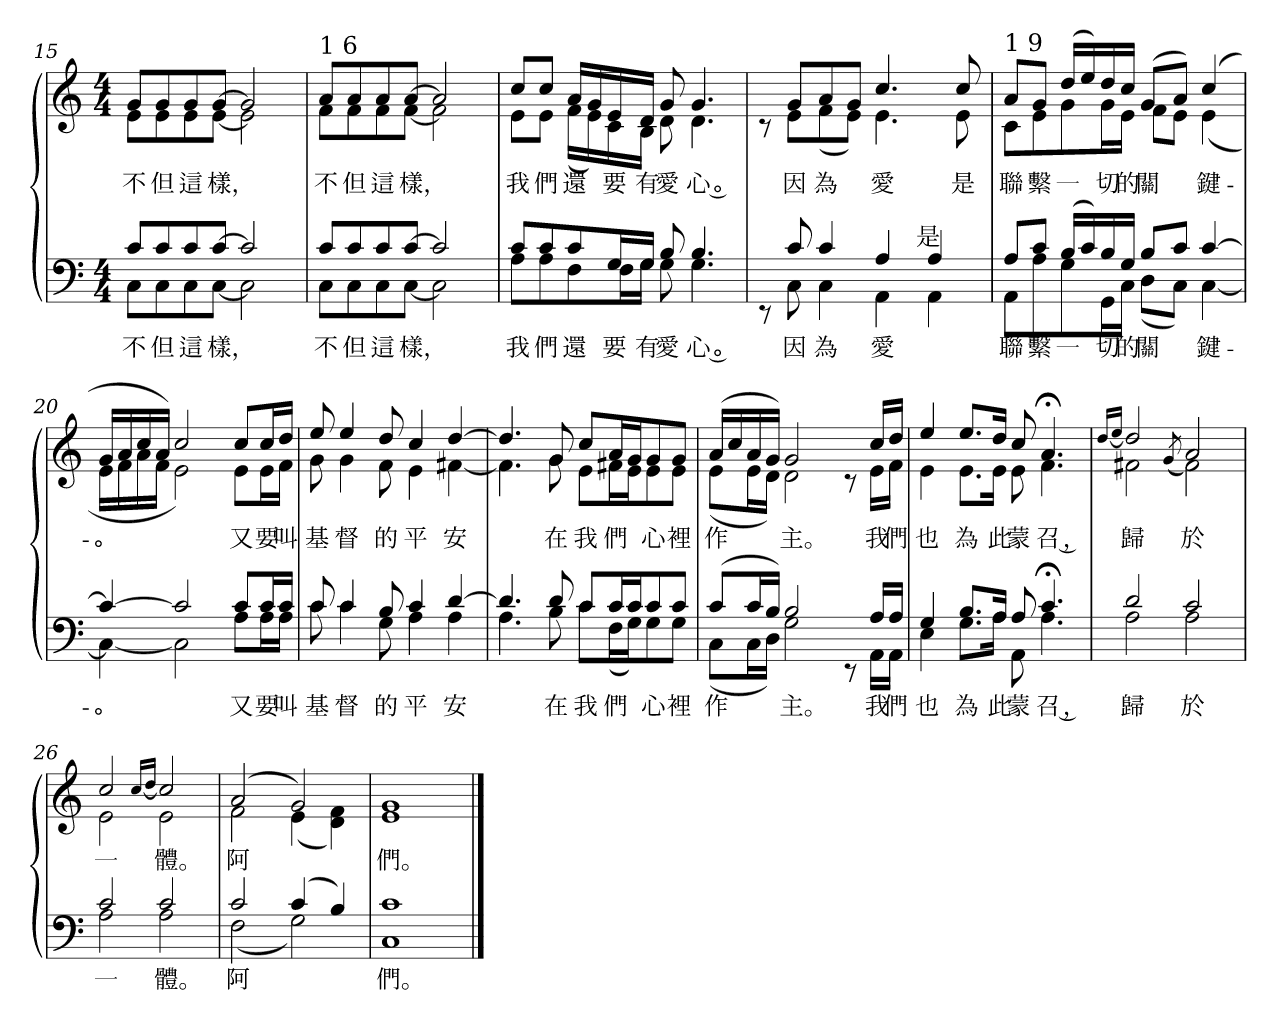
**kern	**text	**kern	**text
*part2	*part2	*part1	*part1
*staff2	*staff2	*staff1	*staff1
*clefF4	*	*clefG2	*
*k[]	*	*k[]	*
*C:	*	*C:	*
*M4/4	*	*M4/4	*
=15	=15	=15	=15
!	!LO:LY:a	!	!LO:LY:b
*^	*	*^	*
8c/L	8C\L	不	8g/L	8e\L	不
!	!	!LO:LY:a	!	!	!LO:LY:b
8c/	8C\	但	8g/	8e\	但
!	!	!LO:LY:a	!	!	!LO:LY:b
8c/	8C\	這	8g/	8e\	這
!	!	!LO:LY:a	!	!	!LO:LY:b
[>8c/J	[<8C\J	樣，	[>8g/J	[<8e\J	樣，
2c/]	2C\]	.	2g/]	2e\]	.
!!LO:LB:g=z	!!
=16	=16	=16	=16	=16	=16
!	!	!	!LO:TX:a:t=1 6	!	!
!	!	!LO:LY:a	!	!	!LO:LY:b
8c/L	8C\L	不	8a/L	8f\L	不
!	!	!LO:LY:a	!	!	!LO:LY:b
8c/	8C\	但	8a/	8f\	但
!	!	!LO:LY:a	!	!	!LO:LY:b
8c/	8C\	這	8a/	8f\	這
!	!	!LO:LY:a	!	!	!LO:LY:b
[>8c/J	[<8C\J	樣，	[>8a/J	[<8f\J	樣，
2c/]	2C\]	.	2a/]	2f\]	.
=17	=17	=17	=17	=17	=17
!	!	!LO:LY:a	!	!	!LO:LY:b
8c/L	8A\L	我	8cc/L	8e\L	我
!	!	!LO:LY:a	!	!	!LO:LY:b
8c/	8A\	們	8cc/J	8e\J	們
!	!	!LO:LY:a	!	!	!LO:LY:b
8c/	8F\	還	16a/LL	(<16f\LL	還
.	.	.	16g/	16e\)	.
!	!	!LO:LY:a	!	!	!LO:LY:b
16G/L	16F\L	要	16e/	16c\	要
!	!	!LO:LY:a	!	!	!LO:LY:b
16G/JJ	16G\JJ	有	16d/JJ	16B\JJ	有
!	!	!LO:LY:a	!	!	!LO:LY:b
8B/	8G\	愛	8g/	8d\	愛
!	!	!LO:LY:a:rj	!	!	!LO:LY:b:rj
4.B/	4.G\	心 。	4.g/	4.d\	心 。
=18	=18	=18	=18	=18	=18
*	*^	*	*	*	*
8ryy	8rEE	2ryy	.	8ryy	8rc	.
!	!	!	!LO:LY:a:rj	!	!	!LO:LY:b:rj
8c/	8C\	.	因	8g/L	8e\L	因
!	!	!	!LO:LY:a	!	!	!LO:LY:b
4c/	4C\	.	為	8a/	(<8f\	為
.	.	.	.	8g/J	8e\J)	.
!	!	!	!LO:LY:a	!	!	!LO:LY:b
4A/	4AA\	8..ryy	愛	4.cc/	4.e\	愛
!	!	!LO:TX:a:t=是	!	!	!	!
.	.	4ryy	.	.	.	.
4A/	4AA\	.	.	.	.	.
!	!	!	!	!	!	!LO:LY:b
.	.	.	.	8cc/	8e\	是
.	.	32ryy	.	.	.	.
!!LO:LB:g=z	!!
=19	=19	=19	=19	=19	=19	=19
!	!	!	!	!LO:TX:a:t=1 9	!	!
!	!	!	!LO:LY:a	!	!	!LO:LY:b
*	*v	*v	*	*	*	*
8A/L	8AA\L	聯	8a/L	8c\L	聯
!	!	!LO:LY:a	!	!	!LO:LY:b
8c/J	8A\	繫	8g/J	8e\	繫
!	!	!LO:LY:a	!	!	!LO:LY:b
(>16B/LL	8G\	一	(>16dd/LL	8g\	一
16c/)	.	.	16ee/)	.	.
!	!	!LO:LY:a	!	!	!LO:LY:b
16B/	16GG\L	切	16dd/	16g\L	切
!	!	!LO:LY:a	!	!	!LO:LY:b
16G/JJ	16C\JJ	的	16cc/JJ	16e\JJ	的
!	!	!LO:LY:a:rj	!	!	!LO:LY:b:rj
8B/L	(<8D\L	關	(>8g/L	8f\L	關
8c/J	8C\J)	.	8a/J)	8e\J	.
!	!	!LO:LY:a	!	!	!LO:LY:b
[>4c/	[<4C\	鍵-	(4cc/	(<4e\	鍵-
=20	=20	=20	=20	=20	=20
!	!	!LO:LY:a	!	!	!LO:LY:b
4c/_	4C\_	-。	16g/LL	16e\LL	-。
.	.	.	16a/	16f\	.
.	.	.	16cc/	16a\	.
.	.	.	16a/JJ)	16f\JJ	.
2c/]	2C\]	.	2cc/	2e\)	.
!	!	!LO:LY:a	!	!	!LO:LY:b
8c/L	8A\L	又	8cc/L	8e\L	又
!	!	!LO:LY:a	!	!	!LO:LY:b
16c/L	16A\L	要	16cc/L	16e\L	要
!	!	!LO:LY:a	!	!	!LO:LY:b
16c/JJ	16A\JJ	叫	16dd/JJ	16f\JJ	叫
!!LO:LB:g=z	!!
=21	=21	=21	=21	=21	=21
!	!	!LO:LY:a	!	!	!LO:LY:b
8c/	8c\	基	8ee/	8g\	基
!	!	!LO:LY:a	!	!	!LO:LY:b
4c/	4c\	督	4ee/	4g\	督
!	!	!LO:LY:a	!	!	!LO:LY:b
8B/	8G\	的	8dd/	8f\	的
!	!	!LO:LY:a	!	!	!LO:LY:b
4c/	4A\	平	4cc/	4e\	平
!	!	!LO:LY:a	!	!	!LO:LY:b
[>4d/	4A\	安	[>4dd/	[<4f#X\	安
=22	=22	=22	=22	=22	=22
4.d/]	4.A\	.	4.dd/]	4.f#\]	.
!	!	!LO:LY:a	!	!	!LO:LY:b
8d/	8B\	在	8g/	8g\	在
!	!	!LO:LY:a	!	!	!LO:LY:b
8c/L	8c\L	我	8cc/L	8e\L	我
!	!	!LO:LY:a	!	!	!LO:LY:b
16c/L	(<16F\L	們	16a/L	16f#X\L	們
16c/J	16G\J)	.	16g/J	16e\J	.
!	!	!LO:LY:a	!	!	!LO:LY:b
8c/	8G\	心	8g/	8e\	心
!	!	!LO:LY:a	!	!	!LO:LY:b
8c/J	8G\J	裡	8g/J	8e\J	裡
=23	=23	=23	=23	=23	=23
!	!	!LO:LY:a	!	!	!LO:LY:b
(>8c/L	(<8C\L	作	(>16a/LL	(<8e\L	作
.	.	.	16cc/	.	.
16c/L	16C\L	.	16a/	16e\L	.
16B/JJ)	16D\JJ)	.	16g/JJ)	16d\JJ)	.
!	!	!LO:LY:a:rj	!	!	!LO:LY:b:rj
2B/	2G\	主。	2g/	2d\	主。
8ryy	8rEE	.	8ryy	8rc	.
!	!	!LO:LY:a	!	!	!LO:LY:b
16A/LL	16AA\LL	我	16cc/LL	16e\LL	我
!	!	!LO:LY:a	!	!	!LO:LY:b
16A/JJ	16AA\JJ	們	16dd/JJ	16f\JJ	們
=24	=24	=24	=24	=24	=24
!	!	!LO:LY:a	!	!	!LO:LY:b
4G/	4E\	也	4ee/	4e\	也
!	!	!LO:LY:a	!	!	!LO:LY:b
8.B/L	8.G\L	為	8.ee/L	8.e\L	為
!	!	!LO:LY:a	!	!	!LO:LY:b
16A/Jk	16A\Jk	此	16dd/Jk	16e\Jk	此
!	!	!LO:LY:a	!	!	!LO:LY:b
8A/	8AA\	蒙	8cc/	8e\	蒙
!	!	!LO:LY:a:rj	!	!	!LO:LY:b:rj
4.c;</	4.A\	召 ，	4.a;</	4.f\	召 ，
!!LO:PB:g=z	!!
=25	=25	=25	=25	=25	=25
.	.	.	[<16qdd/LL	.	.
.	.	.	16qee/JJ	.	.
!	!	!LO:LY:a	!	!	!LO:LY:b
2d/	2A\	歸	2dd/]	2f#X\	歸
.	.	.	(<8qg/	.	.
!	!	!LO:LY:a	!	!	!LO:LY:b
2c/	2A\	於	2a/	2f#\)	於
=26	=26	=26	=26	=26	=26
!	!	!LO:LY:a	!	!	!LO:LY:b
2c/	2A\	一	2cc/	2e\	一
.	.	.	[<16qcc/LL	.	.
.	.	.	16qdd/JJ	.	.
!	!	!LO:LY:a	!	!	!LO:LY:b
2c/	2A\	體。	2cc/]	2e\	體。
=27	=27	=27	=27	=27	=27
!	!	!LO:LY:a	!	!	!LO:LY:b
2c/	(<2F\	阿	(2a/	2f\	阿
(4c/	2G\)	.	2g/)	(<4e\	.
4B/)	.	.	.	4d\ 4f\)	.
*v	*v	*	*	*	*
=28	=28	=28	=28	=28
!	!LO:LY:a	!	!	!LO:LY:b
*	*	*v	*v	*
1C 1c	們。	1e 1g	們。
==	==	==	==
*-	*-	*-	*-
